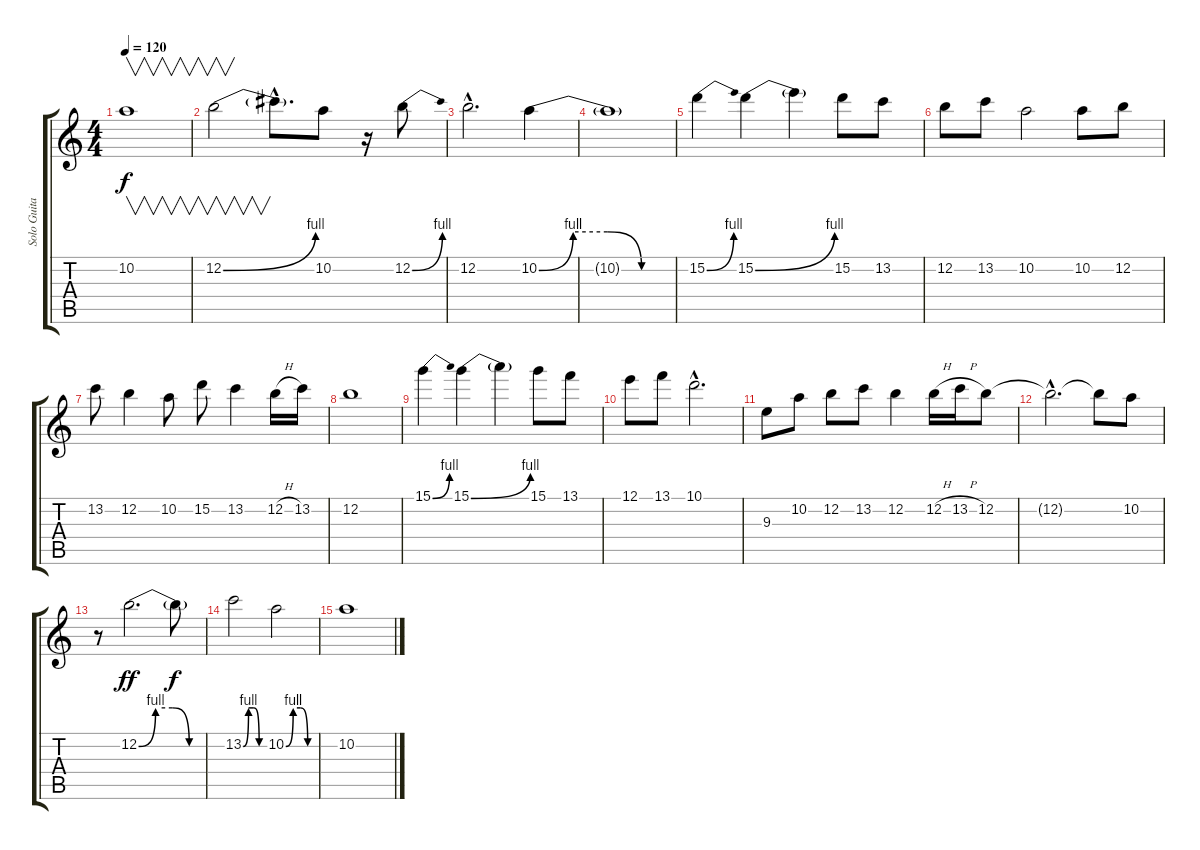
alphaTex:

\track ("Solo Guitar" "Solo Guita") {instrument electricguitarclean}
\staff {score tabs}
\tuning (E4 B3 G3 D3 A2 E2) {hide}
\ts (4 4)
\tempo 120
\clef g2
\ks c
10.2.1{v dy f instrument electricguitarclean} |
12.2{be (bend 0 0 60 4)}.2{v} 12.2{hac t}.8{d} 10.2.8 r.16 12.2{be (bend 0 0 60 4)}.8 |
12.2{hac}.2{d} 10.2{be (custom 0 0 15 4 30 4 45 0 60 0)}.4 |
10.2{t}.1 |
15.2{be (bend 0 0 60 4)}.4 15.2{be (bend 0 0 60 4)}.4 15.2{t}.4 15.2.8 13.2.8 |
12.2.8 13.2.8 10.2.2 10.2.8 12.2.8 |
13.2.8 12.2.4 10.2.8 15.2.8 13.2.4 12.2{h}.16 13.2.16 |
12.2.1 |
15.1{be (bend 0 0 60 4)}.4 15.1{be (bend 0 0 60 4)}.4 15.1{t}.4 15.1.8 13.1.8 |
12.1.8 13.1.8 10.1{hac}.2{d} |
9.3.8 10.2.8 12.2.8 13.2.8 12.2.4 12.2{h}.16 13.2{h}.16 12.2.8 |
12.2{hac t}.2{d} 12.2{t}.8 10.2.8 |
r.8 12.2{be (custom 0 0 15 4 30 4 45 0 60 0)}.2{d dy ff} 12.2{t}.8{dy f} |
13.2{be (custom 0 0 15 4 30 4 45 0 60 0)}.2 10.2{be (custom 0 0 15 4 30 4 45 0 60 0)}.2 |
10.2.1
